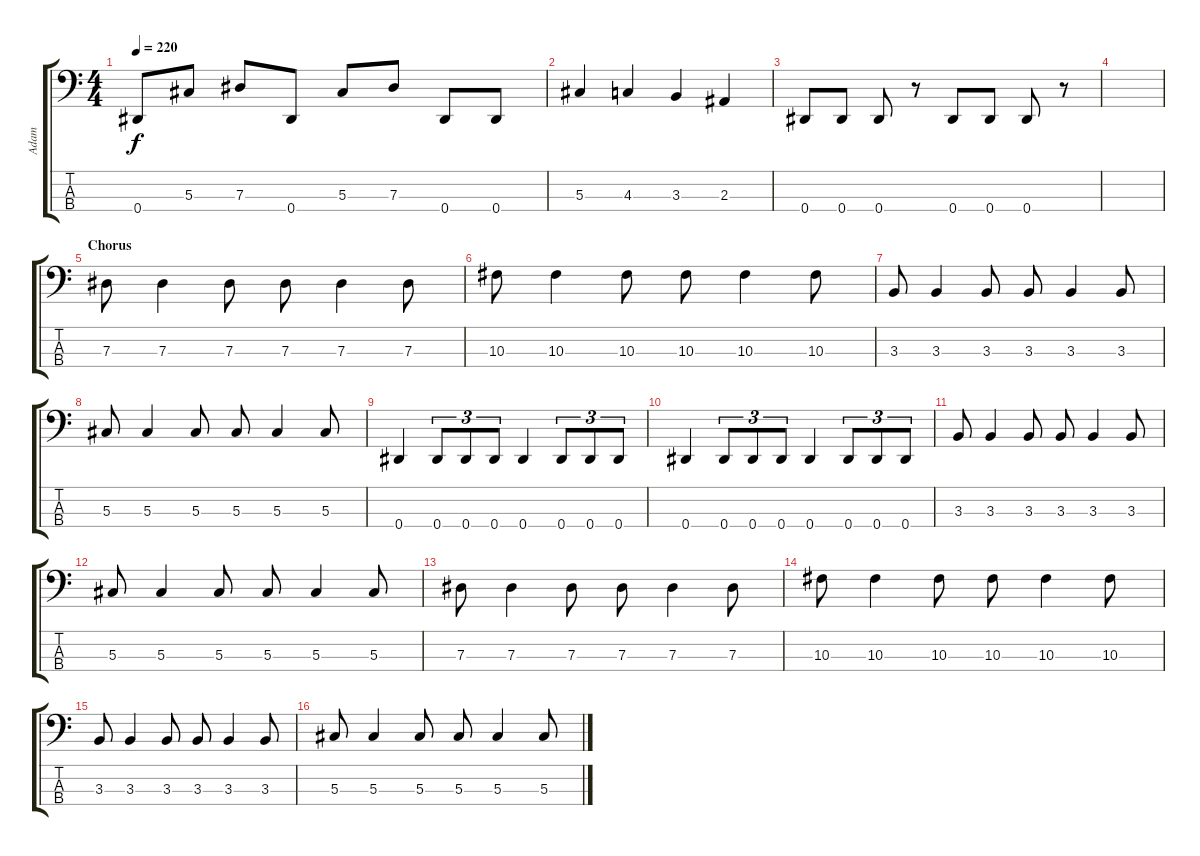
\track ("Adam" "Adam") {instrument electricbasspick}
\staff {score tabs}
\tuning (Gb2 Db2 Ab1 Eb1) {hide}
\ts (4 4)
\tempo 220
\clef f4
\ks c
0.4.8{dy f} 5.3.8 7.3.8 0.4.8 5.3.8 7.3.8 0.4.8 0.4.8 |
5.3.4 4.3.4 3.3.4 2.3.4 |
0.4.8 0.4.8 0.4.8 r.8 0.4.8 0.4.8 0.4.8 r.8 |
|
\section ("" "Chorus")
7.3.8 7.3.4 7.3.8 7.3.8 7.3.4 7.3.8 |
10.3.8 10.3.4 10.3.8 10.3.8 10.3.4 10.3.8 |
3.3.8 3.3.4 3.3.8 3.3.8 3.3.4 3.3.8 |
5.3.8 5.3.4 5.3.8 5.3.8 5.3.4 5.3.8 |
0.4.4 0.4.8{tu (3 2)} 0.4.8{tu (3 2)} 0.4.8{tu (3 2)} 0.4.4 0.4.8{tu (3 2)} 0.4.8{tu (3 2)} 0.4.8{tu (3 2)} |
0.4.4 0.4.8{tu (3 2)} 0.4.8{tu (3 2)} 0.4.8{tu (3 2)} 0.4.4 0.4.8{tu (3 2)} 0.4.8{tu (3 2)} 0.4.8{tu (3 2)} |
3.3.8 3.3.4 3.3.8 3.3.8 3.3.4 3.3.8 |
5.3.8 5.3.4 5.3.8 5.3.8 5.3.4 5.3.8 |
7.3.8 7.3.4 7.3.8 7.3.8 7.3.4 7.3.8 |
10.3.8 10.3.4 10.3.8 10.3.8 10.3.4 10.3.8 |
3.3.8 3.3.4 3.3.8 3.3.8 3.3.4 3.3.8 |
5.3.8 5.3.4 5.3.8 5.3.8 5.3.4 5.3.8
